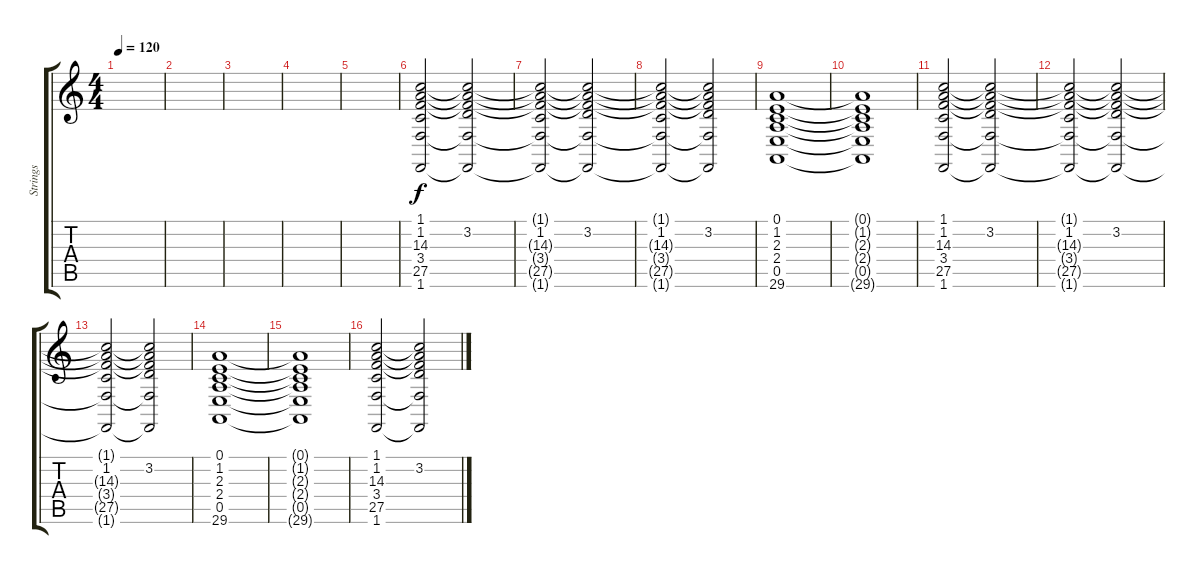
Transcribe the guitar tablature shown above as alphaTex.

\track ("Strings" "Strings") {instrument stringensemble2}
\staff {score tabs}
\tuning (E4 B3 G3 D3 A2 E2) {hide}
\ts (4 4)
\tempo 120
\clef g2
\ks c
|
|
|
|
|
(1.1 1.2 14.3 3.4 27.5 1.6).2{volume 10} (1.1{t} 3.2 14.3{t} 3.4{t} 27.5{t} 1.6{t}).2 |
(1.1{t} 1.2 14.3{t} 3.4{t} 27.5{t} 1.6{t}).2{volume 10} (1.1{t} 3.2 14.3{t} 3.4{t} 27.5{t} 1.6{t}).2 |
(1.1{t} 1.2 14.3{t} 3.4{t} 27.5{t} 1.6{t}).2{volume 10} (1.1{t} 3.2 14.3{t} 3.4{t} 27.5{t} 1.6{t}).2 |
(0.1 1.2 2.3 2.4 0.5 29.6).1 |
(0.1{t} 1.2{t} 2.3{t} 2.4{t} 0.5{t} 29.6{t}).1 |
(1.1 1.2 14.3 3.4 27.5 1.6).2{volume 10} (1.1{t} 3.2 14.3{t} 3.4{t} 27.5{t} 1.6{t}).2 |
(1.1{t} 1.2 14.3{t} 3.4{t} 27.5{t} 1.6{t}).2{volume 10} (1.1{t} 3.2 14.3{t} 3.4{t} 27.5{t} 1.6{t}).2 |
(1.1{t} 1.2 14.3{t} 3.4{t} 27.5{t} 1.6{t}).2{volume 10} (1.1{t} 3.2 14.3{t} 3.4{t} 27.5{t} 1.6{t}).2 |
(0.1 1.2 2.3 2.4 0.5 29.6).1 |
(0.1{t} 1.2{t} 2.3{t} 2.4{t} 0.5{t} 29.6{t}).1 |
(1.1 1.2 14.3 3.4 27.5 1.6).2{volume 10} (1.1{t} 3.2 14.3{t} 3.4{t} 27.5{t} 1.6{t}).2
